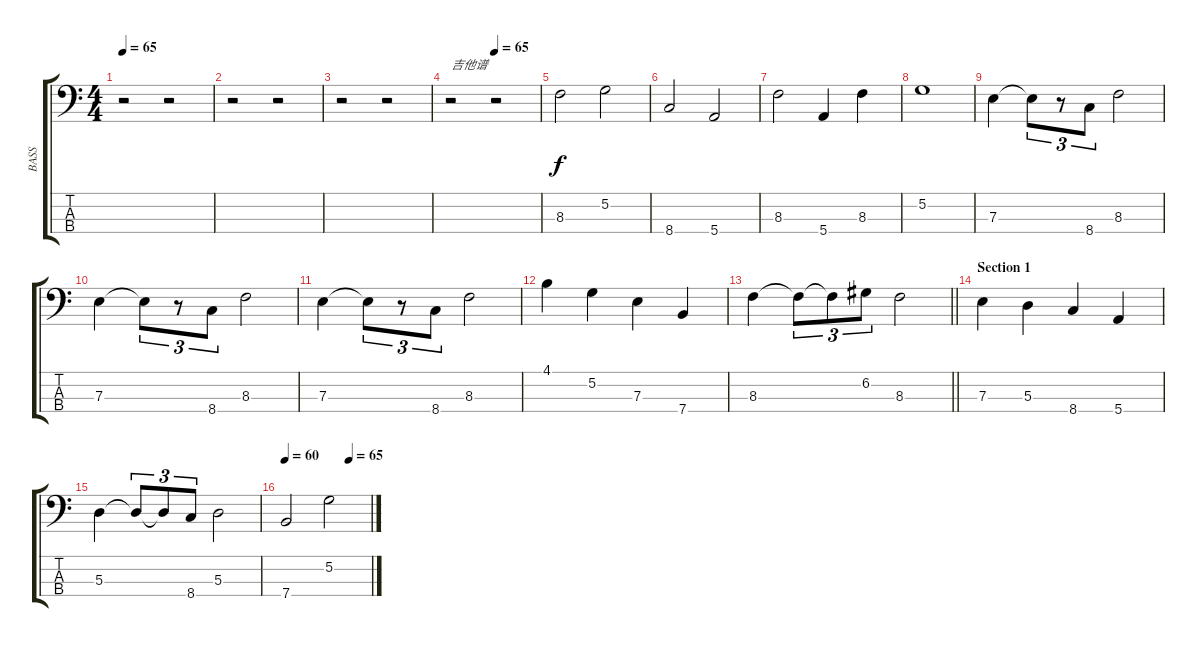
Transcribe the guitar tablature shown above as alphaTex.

\track ("BASS" "BASS") {instrument fretlessbass}
\staff {score tabs}
\tuning (G2 D2 A1 E1) {hide}
\ts (4 4)
\tempo 65
\tempo 60
\tempo 65
\clef f4
\ks c
r.2{dy f instrument fretlessbass} r.2 |
r.2 r.2 |
r.2 r.2 |
\tempo (65 0.5)
r.2{txt "吉他谱"} r.2 |
8.3.2 5.2.2 |
8.4.2 5.4.2 |
8.3.2 5.4.4 8.3.4 |
5.2.1 |
7.3.4 7.3{t}.8{tu (3 2)} r.8{tu (3 2)} 8.4.8{tu (3 2)} 8.3.2 |
7.3.4 7.3{t}.8{tu (3 2)} r.8{tu (3 2)} 8.4.8{tu (3 2)} 8.3.2 |
7.3.4 7.3{t}.8{tu (3 2)} r.8{tu (3 2)} 8.4.8{tu (3 2)} 8.3.2 |
4.1.4 5.2.4 7.3.4 7.4.4 |
\barLineRight lightlight
8.3.4 8.3{t}.8{tu (3 2)} 8.3{t}.8{tu (3 2)} 6.2.8{tu (3 2)} 8.3.2 |
\section ("" "Section 1")
7.3.4 5.3.4 8.4.4 5.4.4 |
5.3.4 5.3{t}.8{tu (3 2)} 5.3{t}.8{tu (3 2)} 8.4.8{tu (3 2)} 5.3.2 |
\tempo 60
\tempo (65 0.75)
7.4.2 5.2.2
